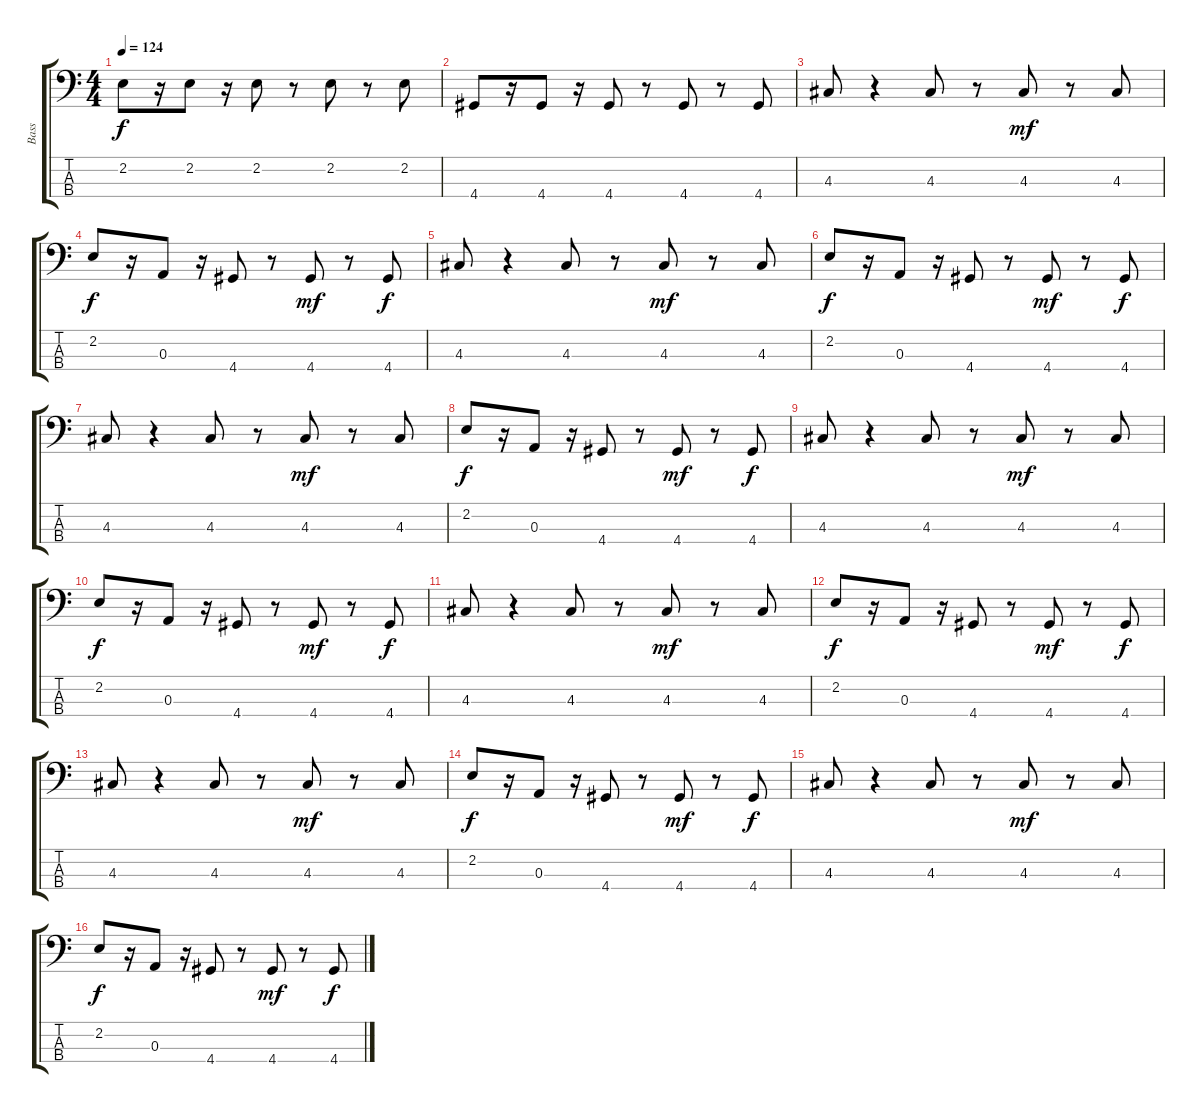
\track ("Bass" "Bass") {instrument synthbass2}
\staff {score tabs}
\tuning (G2 D2 A1 E1) {hide}
\ts (4 4)
\tempo 124
\clef f4
\ks c
2.2.8{dy f} r.16 2.2.8 r.16 2.2.8 r.8 2.2.8 r.8 2.2.8 |
4.4.8 r.16 4.4.8 r.16 4.4.8 r.8 4.4.8 r.8 4.4.8 |
4.3.8 r.4 4.3.8 r.8 4.3.8{dy mf} r.8 4.3.8 |
2.2.8{dy f} r.16 0.3.8 r.16 4.4.8 r.8 4.4.8{dy mf} r.8 4.4.8{dy f} |
4.3.8 r.4 4.3.8 r.8 4.3.8{dy mf} r.8 4.3.8 |
2.2.8{dy f} r.16 0.3.8 r.16 4.4.8 r.8 4.4.8{dy mf} r.8 4.4.8{dy f} |
4.3.8 r.4 4.3.8 r.8 4.3.8{dy mf} r.8 4.3.8 |
2.2.8{dy f} r.16 0.3.8 r.16 4.4.8 r.8 4.4.8{dy mf} r.8 4.4.8{dy f} |
4.3.8 r.4 4.3.8 r.8 4.3.8{dy mf} r.8 4.3.8 |
2.2.8{dy f} r.16 0.3.8 r.16 4.4.8 r.8 4.4.8{dy mf} r.8 4.4.8{dy f} |
4.3.8 r.4 4.3.8 r.8 4.3.8{dy mf} r.8 4.3.8 |
2.2.8{dy f} r.16 0.3.8 r.16 4.4.8 r.8 4.4.8{dy mf} r.8 4.4.8{dy f} |
4.3.8 r.4 4.3.8 r.8 4.3.8{dy mf} r.8 4.3.8 |
2.2.8{dy f} r.16 0.3.8 r.16 4.4.8 r.8 4.4.8{dy mf} r.8 4.4.8{dy f} |
4.3.8 r.4 4.3.8 r.8 4.3.8{dy mf} r.8 4.3.8 |
2.2.8{dy f} r.16 0.3.8 r.16 4.4.8 r.8 4.4.8{dy mf} r.8 4.4.8{dy f}
